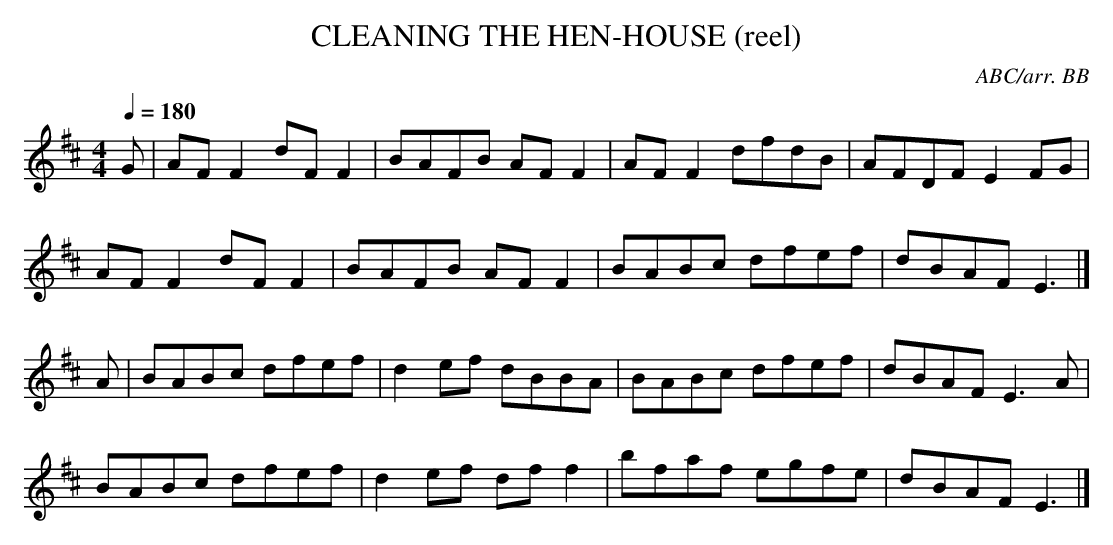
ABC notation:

X:1
T:CLEANING THE HEN-HOUSE (reel)
C:ABC/arr. BB
L:1/8
M:4/4
Q:1/4=180
K:D
G|AF F2 dF F2|BAFB AF F2|AF F2 dfdB|AFDF E2 FG|
AF F2 dF F2|BAFB AF F2|BABc dfef|dBAF E3|]
A|BABc dfef|d2 ef dBBA|BABc dfef|dBAF E3 A|
BABc dfef|d2 ef df f2|bfaf egfe|dBAF E3|]
